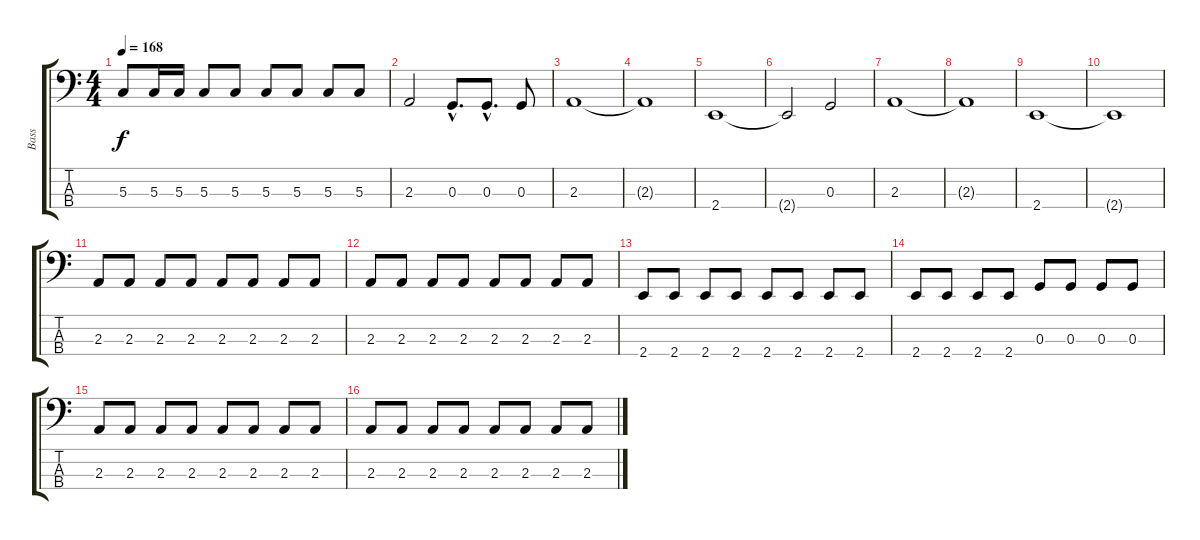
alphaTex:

\track ("Bass" "Bass") {instrument electricbasspick}
\staff {score tabs}
\tuning (F2 C2 G1 D1) {hide}
\ts (4 4)
\tempo 168
\clef f4
\ks c
5.3.8{dy f} 5.3.16 5.3.16 5.3.8 5.3.8 5.3.8 5.3.8 5.3.8 5.3.8 |
2.3.2 0.3{hac}.8{d} 0.3{hac}.8{d} 0.3.8 |
2.3.1 |
2.3{t}.1 |
2.4.1 |
2.4{t}.2 0.3.2 |
2.3.1 |
2.3{t}.1 |
2.4.1 |
2.4{t}.1 |
2.3.8 2.3.8 2.3.8 2.3.8 2.3.8 2.3.8 2.3.8 2.3.8 |
2.3.8 2.3.8 2.3.8 2.3.8 2.3.8 2.3.8 2.3.8 2.3.8 |
2.4.8 2.4.8 2.4.8 2.4.8 2.4.8 2.4.8 2.4.8 2.4.8 |
2.4.8 2.4.8 2.4.8 2.4.8 0.3.8 0.3.8 0.3.8 0.3.8 |
2.3.8 2.3.8 2.3.8 2.3.8 2.3.8 2.3.8 2.3.8 2.3.8 |
2.3.8 2.3.8 2.3.8 2.3.8 2.3.8 2.3.8 2.3.8 2.3.8
